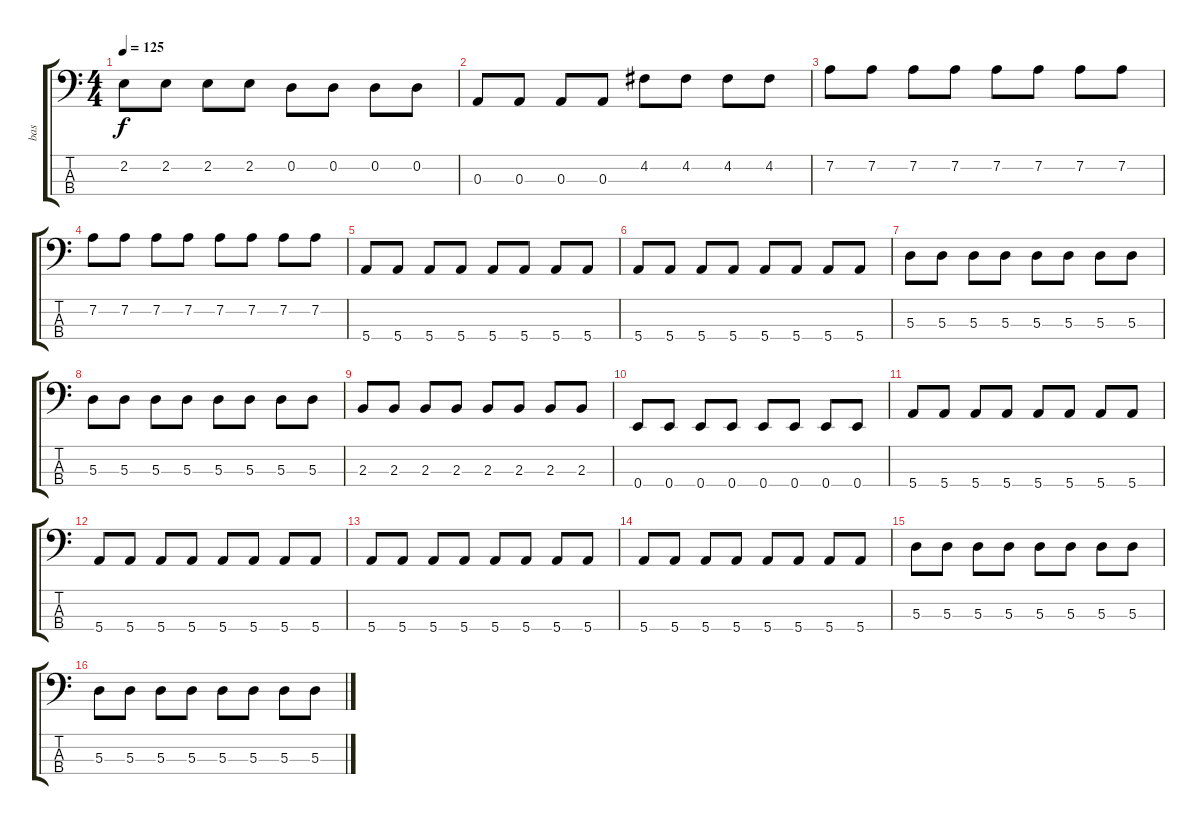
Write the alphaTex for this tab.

\track ("bas" "bas") {instrument electricbassfinger}
\staff {score tabs}
\tuning (G2 D2 A1 E1) {hide}
\ts (4 4)
\tempo 125
\clef f4
\ks c
2.2.8{dy f} 2.2.8 2.2.8 2.2.8 0.2.8 0.2.8 0.2.8 0.2.8 |
0.3.8 0.3.8 0.3.8 0.3.8 4.2.8 4.2.8 4.2.8 4.2.8 |
7.2.8 7.2.8 7.2.8 7.2.8 7.2.8 7.2.8 7.2.8 7.2.8 |
7.2.8 7.2.8 7.2.8 7.2.8 7.2.8 7.2.8 7.2.8 7.2.8 |
5.4.8 5.4.8 5.4.8 5.4.8 5.4.8 5.4.8 5.4.8 5.4.8 |
5.4.8 5.4.8 5.4.8 5.4.8 5.4.8 5.4.8 5.4.8 5.4.8 |
5.3.8 5.3.8 5.3.8 5.3.8 5.3.8 5.3.8 5.3.8 5.3.8 |
5.3.8 5.3.8 5.3.8 5.3.8 5.3.8 5.3.8 5.3.8 5.3.8 |
2.3.8 2.3.8 2.3.8 2.3.8 2.3.8 2.3.8 2.3.8 2.3.8 |
0.4.8 0.4.8 0.4.8 0.4.8 0.4.8 0.4.8 0.4.8 0.4.8 |
5.4.8 5.4.8 5.4.8 5.4.8 5.4.8 5.4.8 5.4.8 5.4.8 |
5.4.8 5.4.8 5.4.8 5.4.8 5.4.8 5.4.8 5.4.8 5.4.8 |
5.4.8 5.4.8 5.4.8 5.4.8 5.4.8 5.4.8 5.4.8 5.4.8 |
5.4.8 5.4.8 5.4.8 5.4.8 5.4.8 5.4.8 5.4.8 5.4.8 |
5.3.8 5.3.8 5.3.8 5.3.8 5.3.8 5.3.8 5.3.8 5.3.8 |
5.3.8 5.3.8 5.3.8 5.3.8 5.3.8 5.3.8 5.3.8 5.3.8
